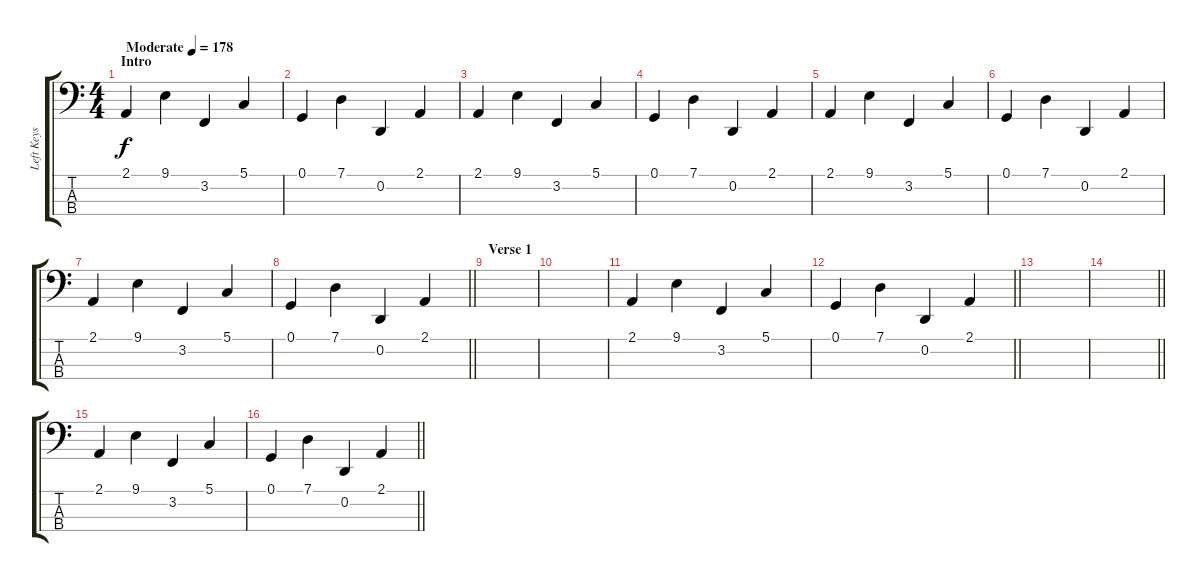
\track ("Left Keys" "Left Keys") {instrument accordion}
\staff {score tabs}
\tuning (G2 D2 A1 E1) {hide}
\ts (4 4)
\section ("" "Intro")
\tempo (178 "Moderate")
\clef f4
\ks c
2.1.4{dy f instrument accordion} 9.1.4 3.2.4 5.1.4 |
0.1.4 7.1.4 0.2.4 2.1.4 |
2.1.4 9.1.4 3.2.4 5.1.4 |
0.1.4 7.1.4 0.2.4 2.1.4 |
2.1.4 9.1.4 3.2.4 5.1.4 |
0.1.4 7.1.4 0.2.4 2.1.4 |
2.1.4 9.1.4 3.2.4 5.1.4 |
\barLineRight lightlight
0.1.4 7.1.4 0.2.4 2.1.4 |
\section ("" "Verse 1")
|
|
2.1.4 9.1.4 3.2.4 5.1.4 |
\barLineRight lightlight
0.1.4 7.1.4 0.2.4 2.1.4 |
|
\barLineRight lightlight
|
2.1.4 9.1.4 3.2.4 5.1.4 |
\barLineRight lightlight
0.1.4 7.1.4 0.2.4 2.1.4
